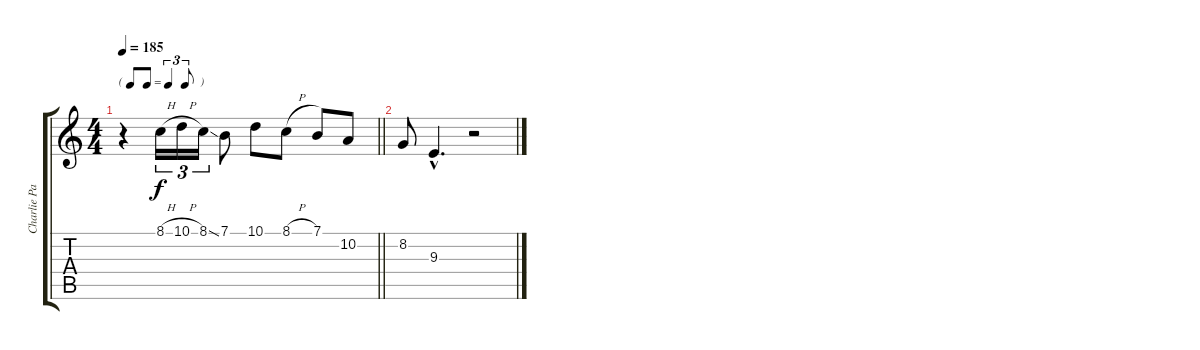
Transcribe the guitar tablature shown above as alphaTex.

\track ("Charlie Parker" "Charlie Pa") {instrument altosax}
\staff {score tabs}
\tuning (E4 B3 G3 D3 A2 E2) {hide}
\ts (4 4)
\tf triplet8th
\tempo 185
\clef g2
\barLineRight lightlight
\ks c
r.4{dy f} 8.1{h}.16{tu (3 2)} 10.1{h}.16{tu (3 2)} 8.1{ss}.16{tu (3 2)} 7.1.8 10.1.8 8.1{h}.8 7.1.8 10.2.8 |
8.2.8 9.3{hac}.4{d} r.2
